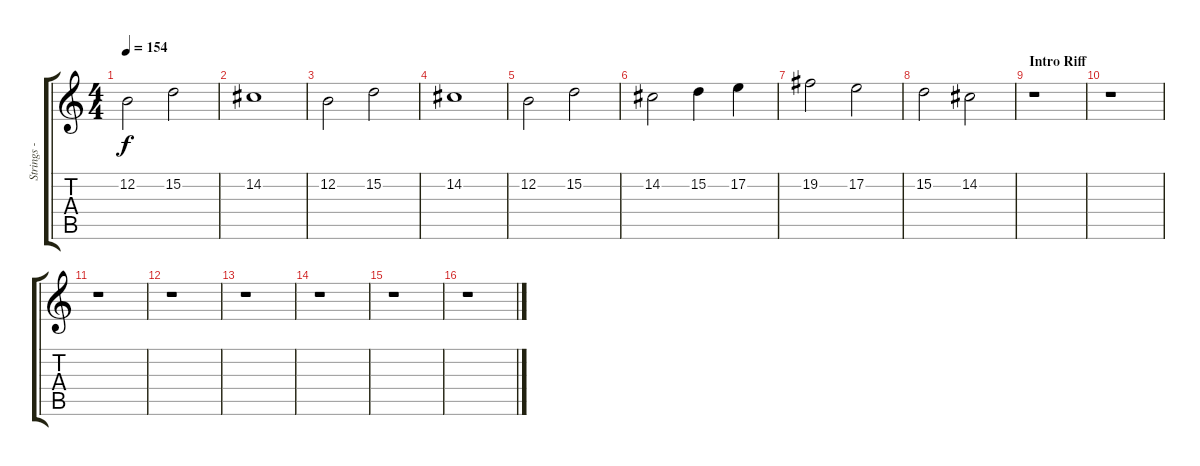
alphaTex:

\track ("Strings - Melody" "Strings - ") {instrument tremolostrings}
\staff {score tabs}
\tuning (E4 B3 G3 D3 A2 E2) {hide}
\ts (4 4)
\tempo 154
\clef g2
\ks c
12.2.2{dy f} 15.2.2 |
14.2.1 |
12.2.2 15.2.2 |
14.2.1 |
12.2.2 15.2.2 |
14.2.2 15.2.4 17.2.4 |
19.2.2 17.2.2 |
15.2.2 14.2.2 |
\section ("" "Intro Riff")
r.1 |
r.1 |
r.1 |
r.1 |
r.1 |
r.1 |
r.1 |
r.1
